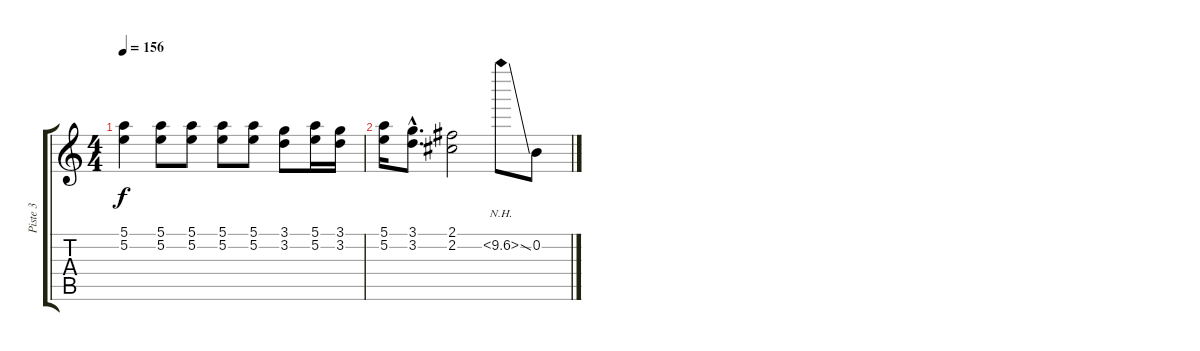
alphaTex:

\track ("Piste 3" "Piste 3") {instrument distortionguitar}
\staff {score tabs}
\tuning (E4 B3 G3 D3 A2 E2) {hide}
\ts (4 4)
\tempo 156
\clef g2
\ks c
(5.1 5.2).4{dy f} (5.1 5.2).8 (5.1 5.2).8 (5.1 5.2).8 (5.1 5.2).8 (3.1 3.2).8 (5.1 5.2).16 (3.1 3.2).16 |
(5.1 5.2).16 (3.1{hac} 3.2{hac}).8{d} (2.1 2.2).2 10.2{nh ss}.8 0.2.8
